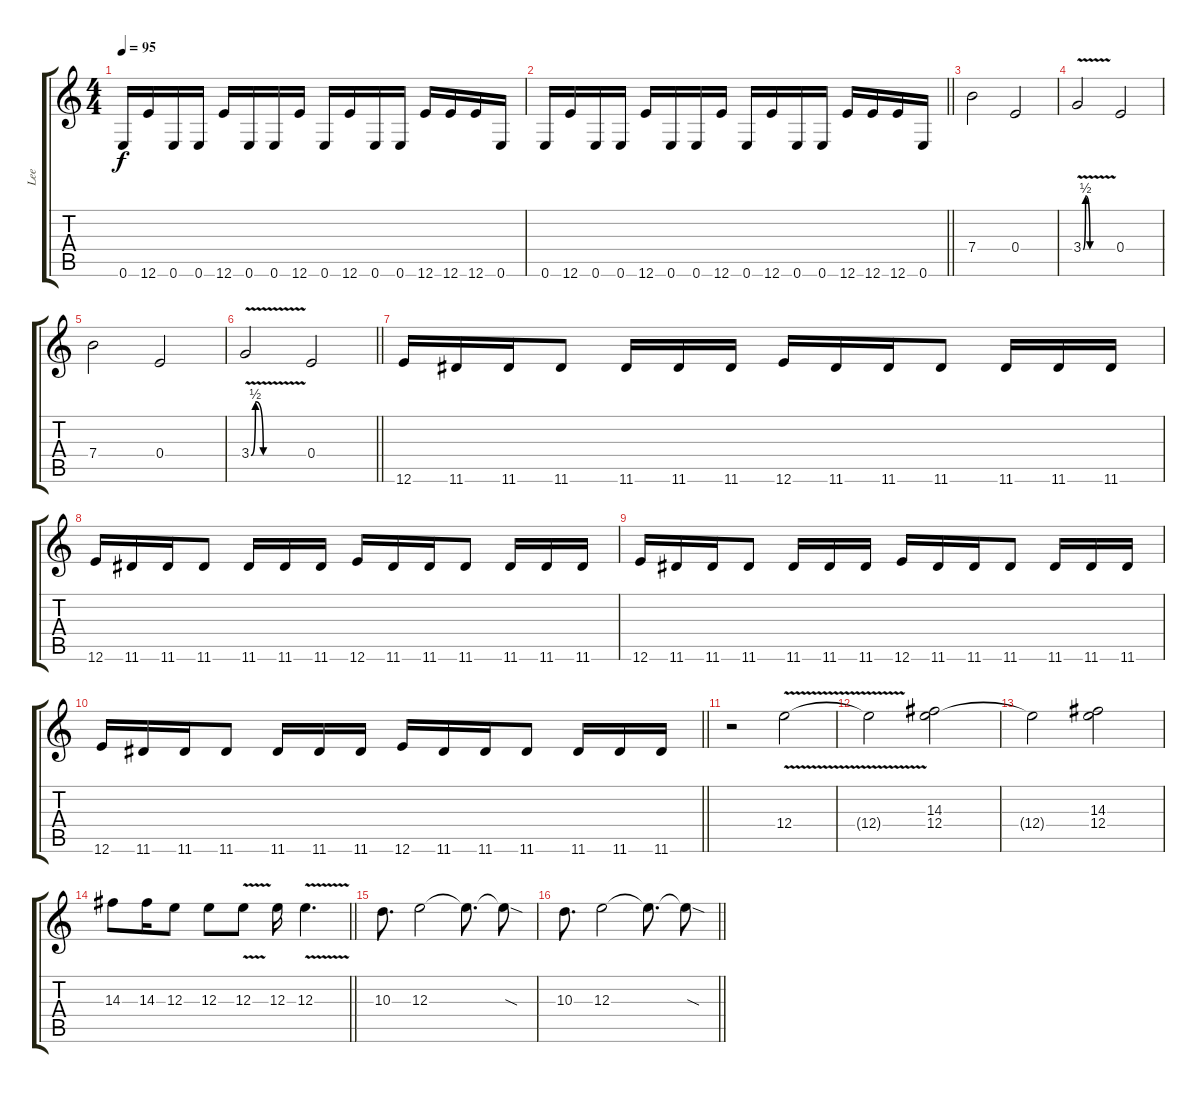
\track ("Lee" "Lee") {instrument overdrivenguitar}
\staff {score tabs}
\tuning (Gb4 Gb3 E3 E3 E3 E2) {hide}
\ts (4 4)
\tempo 95
\clef g2
\ks c
0.6.16{dy f} 12.6.16 0.6.16 0.6.16 12.6.16 0.6.16 0.6.16 12.6.16 0.6.16 12.6.16 0.6.16 0.6.16 12.6.16 12.6.16 12.6.16 0.6.16 |
\barLineRight lightlight
0.6.16 12.6.16 0.6.16 0.6.16 12.6.16 0.6.16 0.6.16 12.6.16 0.6.16 12.6.16 0.6.16 0.6.16 12.6.16 12.6.16 12.6.16 0.6.16 |
7.4.2 0.4.2 |
3.4{be (custom 0 0 5 2 14 0 60 0) v}.2 0.4.2 |
7.4.2 0.4.2 |
\barLineRight lightlight
3.4{be (custom 0 0 5 2 14 0 60 0) v}.2 0.4.2 |
12.6.16 11.6.16 11.6.16 11.6.8 11.6.16 11.6.16 11.6.16 12.6.16 11.6.16 11.6.16 11.6.8 11.6.16 11.6.16 11.6.16 |
12.6.16 11.6.16 11.6.16 11.6.8 11.6.16 11.6.16 11.6.16 12.6.16 11.6.16 11.6.16 11.6.8 11.6.16 11.6.16 11.6.16 |
12.6.16 11.6.16 11.6.16 11.6.8 11.6.16 11.6.16 11.6.16 12.6.16 11.6.16 11.6.16 11.6.8 11.6.16 11.6.16 11.6.16 |
\barLineRight lightlight
12.6.16 11.6.16 11.6.16 11.6.8 11.6.16 11.6.16 11.6.16 12.6.16 11.6.16 11.6.16 11.6.8 11.6.16 11.6.16 11.6.16 |
r.2 12.4{v}.2 |
12.4{t}.2 (14.3 12.4).2 |
12.4{t}.2 (14.3 12.4).2 |
\barLineRight lightlight
14.3.8 14.3.16 12.3.8 12.3.8 12.3{v}.8 12.3.16 12.3{v}.4{d} |
10.3.8{d} 12.3.2 12.3{t}.8{d} 12.3{sod t}.8 |
\barLineRight lightlight
10.3.8{d} 12.3.2 12.3{t}.8{d} 12.3{sod t}.8
